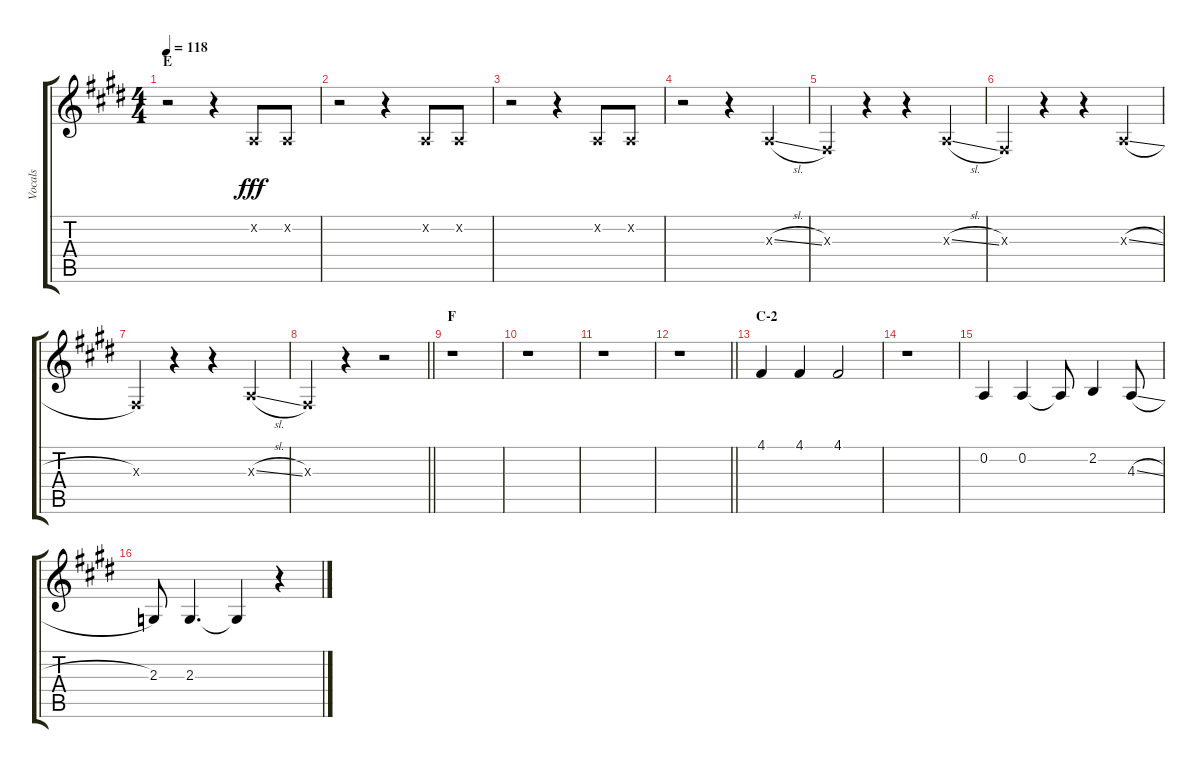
\track ("Vocals" "Vocals") {instrument voiceoohs}
\staff {score tabs}
\tuning (D4 A3 F3 C3 G2 D2) {hide}
\ts (4 4)
\section ("" "E")
\tempo 118
\clef g2
\ks e
r.2{dy fff} r.4 0.2{x}.8 0.2{x}.8 |
r.2 r.4 0.2{x}.8 0.2{x}.8 |
r.2 r.4 0.2{x}.8 0.2{x}.8 |
r.2 r.4 4.3{sl x}.4 |
1.3{x}.4 r.4 r.4 4.3{sl x}.4 |
1.3{x}.4 r.4 r.4 4.3{sl x}.4 |
1.3{x}.4 r.4 r.4 4.3{sl x}.4 |
\barLineRight lightlight
1.3{x}.4 r.4 r.2 |
\section ("" "F")
r.1 |
r.1 |
r.1 |
\barLineRight lightlight
r.1 |
\section ("" "C-2")
4.1.4 4.1.4 4.1.2 |
r.1 |
0.2.4 0.2.4 0.2{t}.8 2.2.4 4.3{sl}.8 |
2.3.8 2.3.4{d} 2.3{t}.4 r.4
